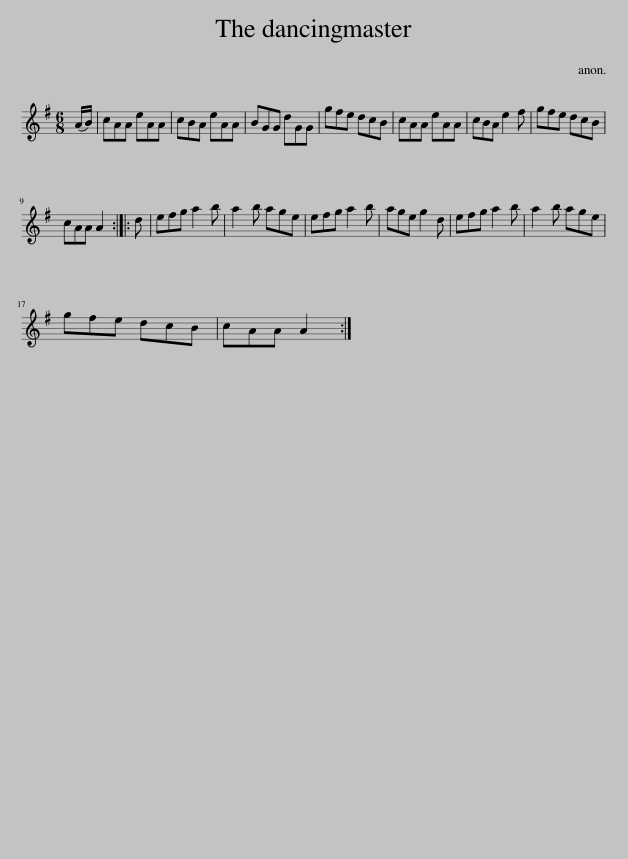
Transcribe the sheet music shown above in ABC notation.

X:1
L:1/8
M:6/8
I:linebreak $
K:G
V:1 treble
V:1
 (A/B/) | cAA eAA | cBA eAA | BGG dGG | gfe dcB | %5
 cAA eAA | cBA e2 f | gfe dcB |$ cAA A2 :: d | %10
 efg a2 b | a2 b age | efg a2 b | age g2 d | efg a2 b | %15
 a2 b age |$ gfe dcB | cAA A2 :| %18
